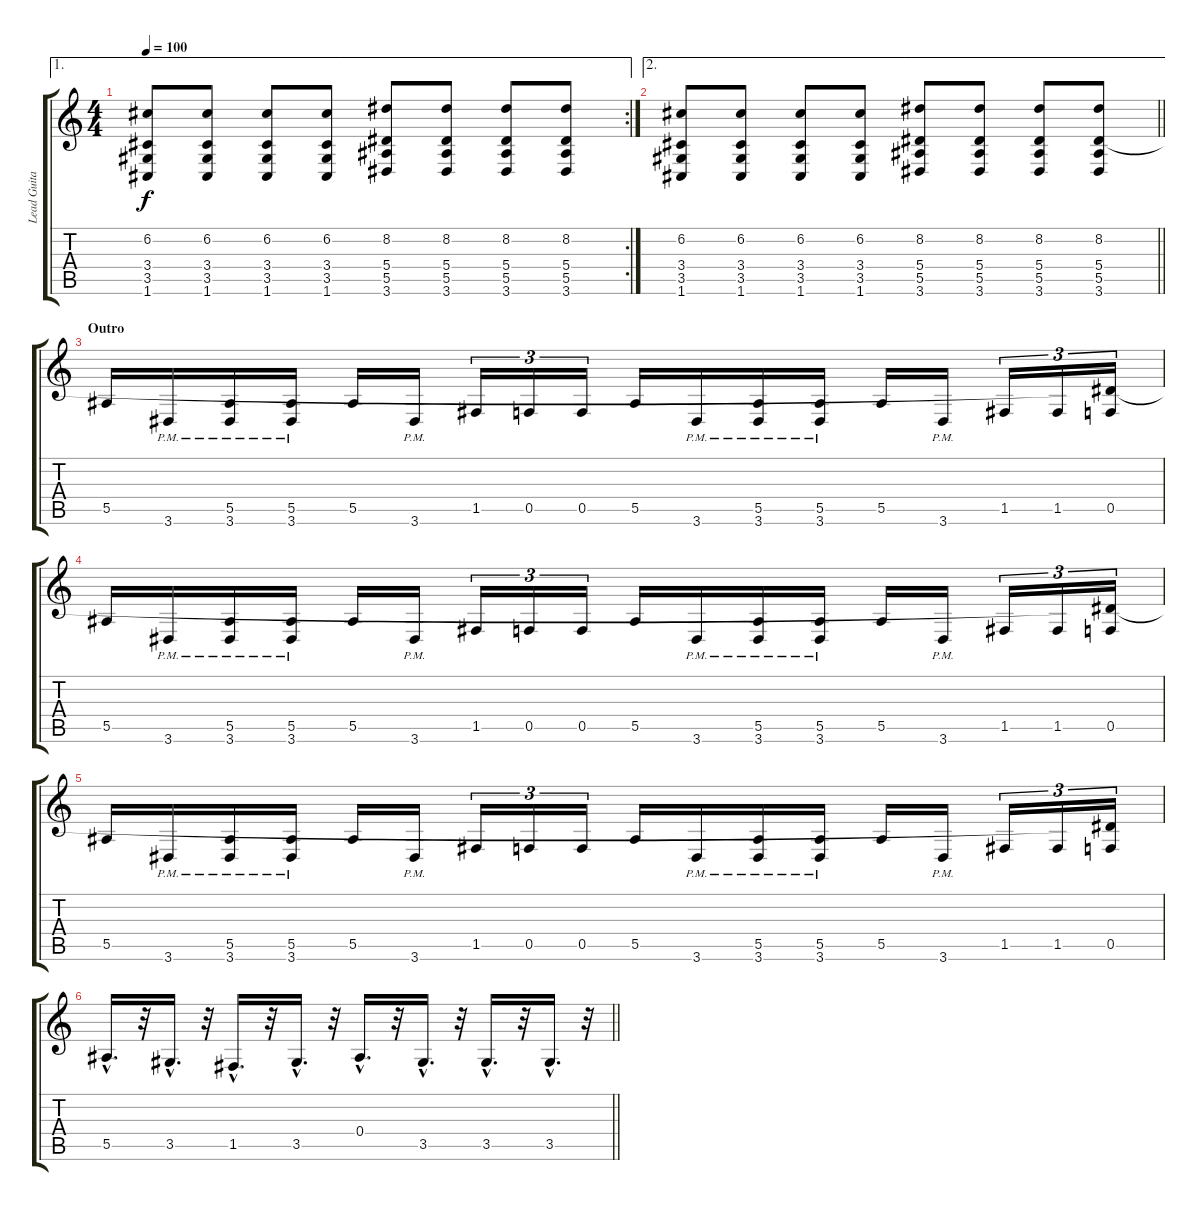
\track ("Lead Guitar 2" "Lead Guita") {instrument distortionguitar}
\staff {score tabs}
\tuning (C4 G3 Eb3 Bb2 F2 C2) {hide}
\ae 1
\rc 2
\ts (4 4)
\tempo 100
\clef g2
\ks c
(6.2 3.4 3.5 1.6).8{dy f} (6.2 3.4 3.5 1.6).8 (6.2 3.4 3.5 1.6).8 (6.2 3.4 3.5 1.6).8 (8.2 5.4 5.5 3.6).8 (8.2 5.4 5.5 3.6).8 (8.2 5.4 5.5 3.6).8 (8.2 5.4 5.5 3.6).8 |
\ae 2
\barLineRight lightlight
(6.2 3.4 3.5 1.6).8 (6.2 3.4 3.5 1.6).8 (6.2 3.4 3.5 1.6).8 (6.2 3.4 3.5 1.6).8 (8.2 5.4 5.5 3.6).8 (8.2 5.4 5.5 3.6).8 (8.2 5.4 5.5 3.6).8 (8.2 5.4 5.5 3.6).8 |
\section ("" "Outro")
5.5.16 3.6{pm}.16 (5.5{pm} 3.6{pm}).16 (5.5{pm} 3.6{pm}).16 5.5.16 3.6{pm}.16 1.5.16{tu (3 2)} 0.5.16{tu (3 2)} 0.5.16{tu (3 2)} 5.5.16 3.6{pm}.16 (5.5{pm} 3.6{pm}).16 (5.5{pm} 3.6{pm}).16 5.5.16 3.6{pm}.16 1.5.16{tu (3 2)} 1.5.16{tu (3 2)} (5.4{t} 0.5).16{tu (3 2)} |
5.5.16 3.6{pm}.16 (5.5{pm} 3.6{pm}).16 (5.5{pm} 3.6{pm}).16 5.5.16 3.6{pm}.16 1.5.16{tu (3 2)} 0.5.16{tu (3 2)} 0.5.16{tu (3 2)} 5.5.16 3.6{pm}.16 (5.5{pm} 3.6{pm}).16 (5.5{pm} 3.6{pm}).16 5.5.16 3.6{pm}.16 1.5.16{tu (3 2)} 1.5.16{tu (3 2)} (5.4{t} 0.5).16{tu (3 2)} |
5.5.16 3.6{pm}.16 (5.5{pm} 3.6{pm}).16 (5.5{pm} 3.6{pm}).16 5.5.16 3.6{pm}.16 1.5.16{tu (3 2)} 0.5.16{tu (3 2)} 0.5.16{tu (3 2)} 5.5.16 3.6{pm}.16 (5.5{pm} 3.6{pm}).16 (5.5{pm} 3.6{pm}).16 5.5.16 3.6{pm}.16 1.5.16{tu (3 2)} 1.5.16{tu (3 2)} (5.4{t} 0.5).16{tu (3 2)} |
\barLineRight lightlight
5.5{hac}.16{d} r.32 3.5{hac}.16{d} r.32 1.5{hac}.16{d} r.32 3.5{hac}.16{d} r.32 0.4{hac}.16{d} r.32 3.5{hac}.16{d} r.32 3.5{hac}.16{d} r.32 3.5{hac}.16{d} r.32
